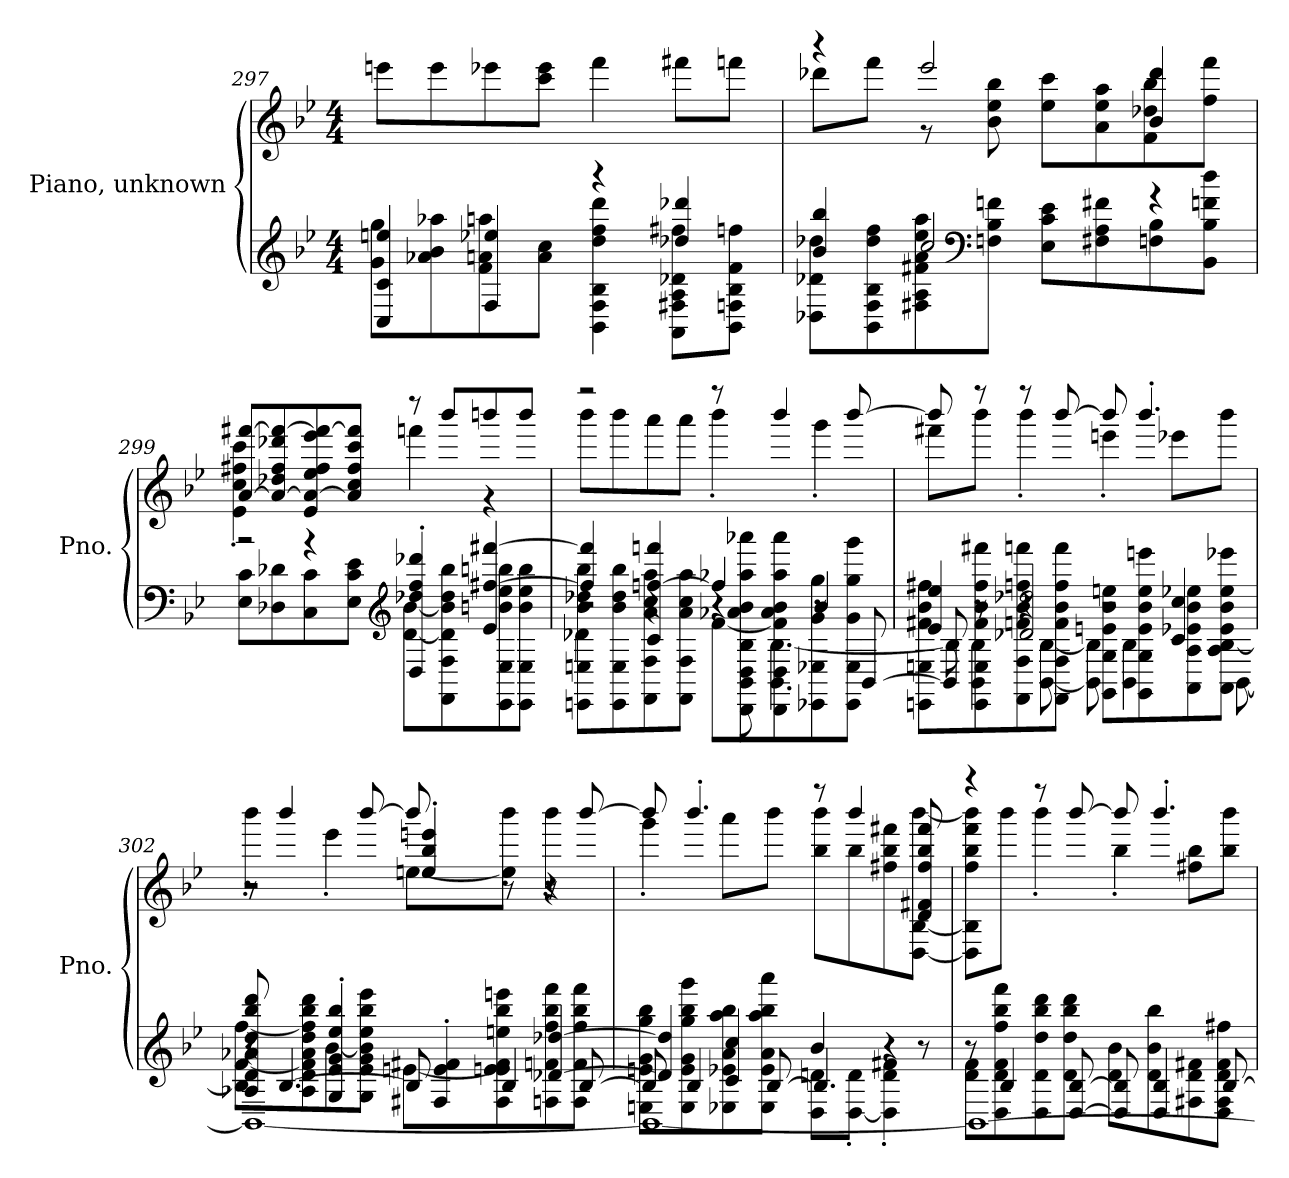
**kern	**kern
*part1	*part1
*staff2	*staff1
*I"Piano, unknown	*
*I'Pno.	*
*clefG2	*clefG2
*k[b-e-]	*k[b-e-]
*M4/4	*M4/4
=297	=297
*^	*
4C/ 4c/ 4een/	8g\ 8gg\L	8eeen\L
.	8a-X\ 8b-\ 8aa-X\	8eee\
4F/ 4ee-X/	8f\ 8an\ 8aan\	8eee-X\
.	8a\ 8cc\J	8ccc\ 8eee-\J
4r	4BB-\ 4F\ 4B-\ 4dd\ 4ff\ 4ddd\	4fff\
4dd-X/ 4ddd-X/	8AA\ 8F#X\ 8A\ 8d-X\ 8ff#X\L	8fff#X\L
.	8BB-\ 8Fn\ 8B-\ 8f\ 8ffn\J	8fffn\J
!!LO:LB:g=z
=298	=298	=298
*	*	*^
4b-/ 4bb-/	8D-X\ 8d-X\ 8dd-X\L	4r	8ddd-X\L
.	8BB-\ 8F\ 8B-\ 8dd-\ 8ff\	.	8fff\J
2cc/	8F#X\ 8A\ 8f#X\ 8a\ 8ee-\ 8aa\	2eee-/	8r
*clefF4	*	*	*
.	8Fn\ 8B-\ 8fn\J	.	8b-\ 8ee-\ 8bb-\
.	8E-\ 8c\ 8e-\L	.	8ee-\ 8ccc\L
.	8F#X\ 8A\ 8f#X\	.	8a\ 8ee-\ 8aa\
4r	8Fn\ 8B-\	4b-/ 4ddd-/	8f\ 8dd-X\ 8bb-\
.	8BB-\ 8B-\ 8fn\ 8dd-\J	.	8ff\ 8fff\J
=299	=299	=299	=299
2r	8E-\ 8c\L	[8a/ [8fff#X/L	4e-\' 4cc\' 4ff#X\' 4ccc\'
.	8D-X\ 8d-X\	8a/_ 8dd-X/ 8ff#/ 8ddd-X/ 8fff#/_	.
.	8C\ 8c\	8e-/ 8a/_ 8ee-/ 8ff#/ 8eee-/ 8fff#/_	4r
.	8E-\ 8c\ 8e-\J	8a/] 8cc/ 8ff#/ 8ccc/ 8fff#/]J	.
*clefG2	*	*	*
4D-/' 4dd-X/' 4ff/' 4ddd-X/'	[8d-\ [8b-\L	8r	4fffn\
.	8FF\ 8F\ 8d-\] 8b-\] 8dd-\ 8bb-\	8bbb-/L	.
4e-/ [4ff#X/ [4fff#X/	8EE-\ 8E-\ 8bn\ 8ee-\ 8bbn\	8bbbn/	4r
.	8EE-\ 8E-\ 8b\ 8ee-\ 8bb\J	8bbb/J	.
!!LO:PB:g=z	!!
=300	=300	=300	=300
*^	*^	*	*
4ff#/] 4fff#/]	8EEn\ 8En\ 8b-\ 8dd-X\ 8bb-\L	2r	4d-X\	2r	8bbb-\L
.	8EE\ 8E\ 8b-\ 8dd-\ 8bb-\	.	.	.	8bbb-\
4c/ [4ffn/ 4fffn/	8FF\ 8F\ 8a\ 8cc\ 8aa\	.	4r	.	8aaa\
.	8FF\ 8F\ 8a\ 8cc\ 8aa\J	.	.	.	8aaa\J
4ff/]	[8f\L	4r	8DD\ 8BB-\ 8D\ 8B-\ 8a-X\ 8b-\ 8aa-X\ 8aaa-X\	8r	4bbb-'\
.	8DD\ 8D\ 8f\] 8a-\ 8b-\ 8aa-\ 8aaa-\	.	4.BB-\ [4.B-\	4bbb-/	.
4b-/	8EE-X\ 8E-X\ 8g\ 8gg\	8r	.	.	4ggg'\
.	8EE-\ 8E-\ 8g\ 8gg\ 8ggg\J	[8BB-/	.	[8bbb-/	.
=301	=301	=301	=301	=301	=301
4e-/ 4ee-/	8EEn\ 8En\ 8f#X\ 8b-\ 8ff#X\L	8BB-/]	8B-\]	8bbb-/]	8fff#X\L
.	8EE\ 8E\ 8f#\ 8b-\ 8ff#\ 8fff#X\	8r	4BB-\ 4B-\	8r	8bbb-\J
2d-X/ 2dd-X/	8FF\ 8F\ 8fn\ 8b-\ 8ffn\ 8fffn\	4r	.	8r	4bbb-'\
.	8FF\ 8F\ 8f\ 8b-\ 8ff\ 8fff\J	.	[8BB-\ [8B-\	[8bbb-/	.
.	8GG\ 8G\ 8en\ 8b-\ 8een\L	2r	8BB-\] 8B-\]	8bbb-/]	4eeen'\
.	8GG\ 8G\ 8e\ 8b-\ 8ee\ 8eeen\	.	4BB-\ 4B-\	4.bbb-'/	.
4c/ 4cc/	8AA\ 8A\ 8e-X\ 8b-\ 8ee-X\	.	.	.	8eee-X\L
.	8AA\ 8A\ [8B-\ 8e-\ 8b-\ 8ee-\ 8eee-X\J	.	[8BB-\	.	8bbb-\J
!!LO:LB:g=z
=302	=302	=302	=302	=302	=302
*	*	*	*	*	*^
8A-X/ 8d/ 8a-X/ 8dd/ 8bb-/ 8ddd/	8B-\] [8f\ [8ff\L	4r	1BB-_	8r	4bbb-'\	2r
[4.B-/	8A-\ 8d\ 8f\] 8a-\ 8dd\ 8ff\] 8bb-\ 8ddd\	.	.	4bbb-/	.	.
.	[8b-\	4G/' 4e-/' 4g/' 4ee-/' 4bb-/'	.	.	4eee-'\	.
.	8G\ 8e-\ 8g\ 8b-\] 8ee-\ 8bb-\ 8eee-\J	.	.	[8bbb-/	.	.
8B-/]	[8e-\L	4F#X/' 4en/' 4f#X/'	.	8bbb-/]	[8ee-\L	4een/' 4bb-/' 4eeen/'
4B-/	8F#\ 8e-\] 8en\ 8f#\ 8een\ 8bb-\ 8eeen\	.	.	8r	8ee-\] 8bbb-\J	.
.	8Fn\ 8fn\ 8ff\ 8bb-\ 8fff\	[4d-X/ [4dd-X/	.	8r	4bbb-'\	4r
[8B-/	8F\ 8f\ 8ff\ 8bb-\ 8fff\J	.	.	[8bbb-/	.	.
*	*	*	*	*	*v	*v
=303	=303	=303	=303	=303	=303
8B-/]	8En\ 8en\ 8g\ 8gg\ 8bb-\L	4d-/] 4dd-/]	1BB-_	8bbb-/]	4ggg'\
4B-/	8E\ 8e\ 8g\ 8gg\ 8bb-\ 8ggg\	.	.	4.bbb-'/	.
.	8E-X\ 8e-X\ 8a\ 8aa\ 8bb-\	4c/ 4cc/	.	.	8aaa\L
[8B-/	8E-\ 8e-\ 8a\ 8aa\ 8bb-\ 8aaa\J	.	.	.	8bbb-\J
4.B-/]	8D\ 8dn\L	4b-/	.	8r	8bb-\ 8bbb-\L
.	[8D\' 8d\'J	.	.	4bbb-/	8bb-\
.	4D\]' 4d\' 4f#X\'	4r	.	.	8ff#X\ 8bb-\ 8fff#X\
8r	.	.	.	8d/ 8f#X/ 8ff#/ 8bb-/ 8fff#/	[8D\ [8B-\ [8bbb-\J
*	*	*v	*v	*	*
!!LO:LB:g=z	!!
=304	=304	=304	=304	=304
8r	8d\ 8f\L	1BB-_	4r	8D\] 8B-\] 8ff\ 8bb-\ 8fff\ 8bbb-\]L
4B-/	8D\ 8d\ 8f\ 8ff\ 8bb-\ 8fff\	.	.	8bbb-\J
.	8D\ 8d\ 8dd\ 8bb-\ 8ddd\	.	8r	4bbb-'\
[8D/ [8B-/	8d\ 8dd\ 8bb-\ 8ddd\J	.	[8bbb-/	.
8D/] 8B-/]	8d\ 8b-\L	.	8bbb-/]	4bb-'\
4D/ 4B-/	8d\ 8b-\ 8bb-\	.	4.bbb-'/	.
.	8F#X\ 8d\ 8f#X\	.	.	8ff#X\ 8bb-\L
[8B-/	8D\ 8F#\ 8d\ 8f#\ 8ff#X\J	.	.	8bb-\ 8bbb-\J
*v	*v	*v	*	*
*	*v	*v
=	=
*-	*-
